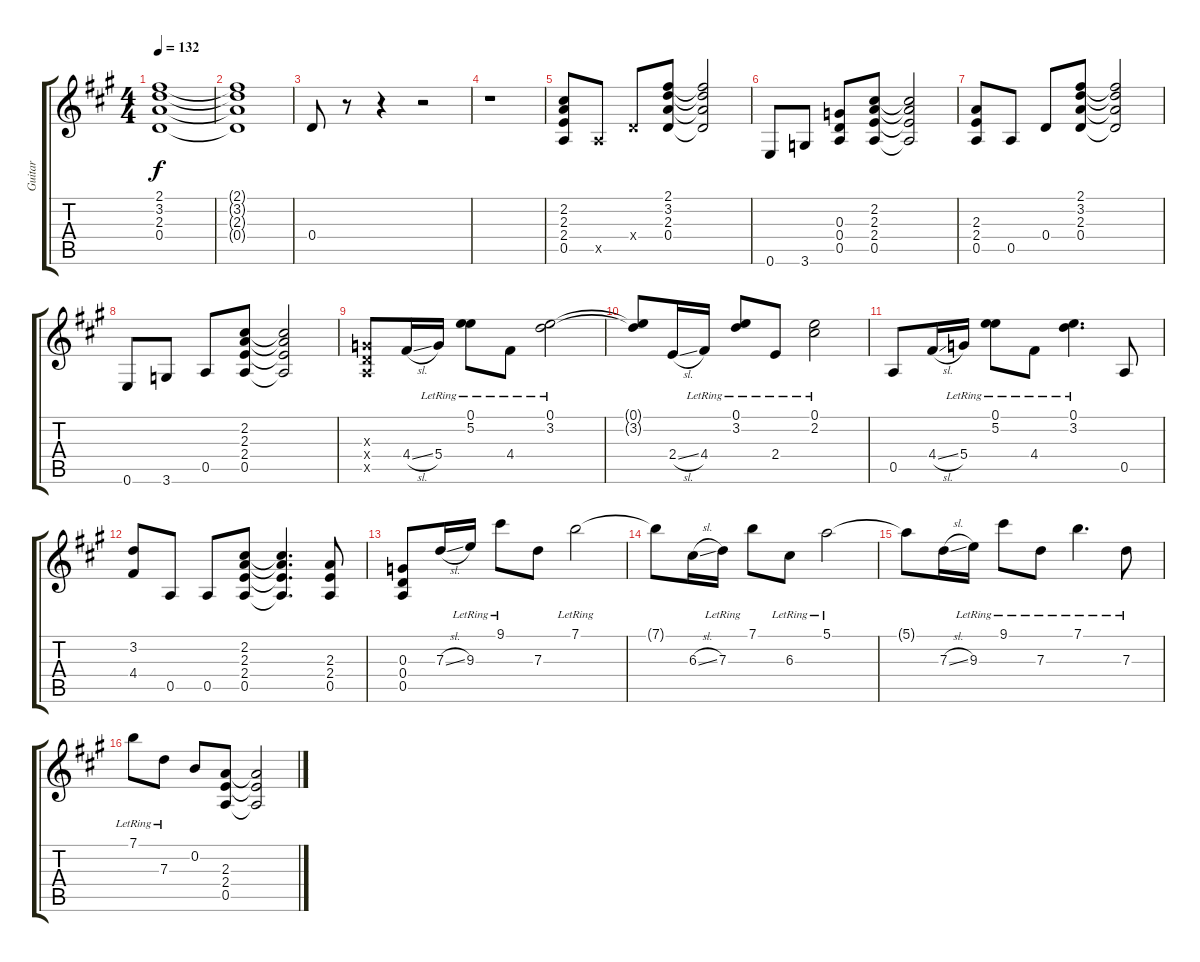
\track ("Guitar" "Guitar") {instrument distortionguitar}
\staff {score tabs}
\tuning (E4 B3 G3 D3 A2 E2) {hide}
\ts (4 4)
\tempo 132
\clef g2
\ks a
(2.1 3.2 2.3 0.4).1{dy f} |
(2.1{t} 3.2{t} 2.3{t} 0.4{t}).1 |
0.4.8 r.8 r.4 r.2 |
r.1 |
(2.2 2.3 2.4 0.5).8 0.5{x}.8 0.4{x}.8 (2.1 3.2 2.3 0.4).8 (2.1{t} 3.2{t} 2.3{t} 0.4{t}).2 |
0.6.8 3.6.8 (0.3 0.4 0.5).8 (2.2 2.3 2.4 0.5).8 (2.2{t} 2.3{t} 2.4{t} 0.5{t}).2 |
(2.3 2.4 0.5).8 0.5.8 0.4.8 (2.1 3.2 2.3 0.4).8 (2.1{t} 3.2{t} 2.3{t} 0.4{t}).2 |
0.6.8 3.6.8 0.5.8 (2.2 2.3 2.4 0.5).8 (2.2{t} 2.3{t} 2.4{t} 0.5{t}).2 |
(0.3{x} 0.4{x} 0.5{x}).8 4.4{sl}.16 5.4{lr}.16 (0.1{lr} 5.2{lr}).8 4.4{lr}.8 (0.1 3.2{lr}).2 |
(0.1{t} 3.2{t}).8 2.4{sl}.16 4.4{lr}.16 (0.1{lr} 3.2{lr}).8 2.4{lr}.8 (0.1{lr} 2.2{lr}).2 |
0.5.8 4.4{sl}.16 5.4{lr}.16 (0.1{lr} 5.2{lr}).8 4.4{lr}.8 (0.1{lr} 3.2{lr}).4{d} 0.5.8 |
(3.2 4.4).8 0.5.8 0.5.8 (2.2 2.3 2.4 0.5).8 (2.2{t} 2.3{t} 2.4{t} 0.5{t}).4{d} (2.3 2.4 0.5).8 |
(0.3 0.4 0.5).8 7.3{sl}.16 9.3{lr}.16 9.1{lr}.8 7.3.8 7.1{lr}.2 |
7.1{t}.8 6.3{sl}.16 7.3{lr}.16 7.1.8 6.3{lr}.8 5.1{lr}.2 |
5.1{t}.8 7.3{sl}.16 9.3{lr}.16 9.1{lr}.8 7.3{lr}.8 7.1{lr}.4{d} 7.3{lr}.8 |
7.1{lr}.8 7.3{lr}.8 0.2.8 (2.3 2.4 0.5).8 (2.3{t} 2.4{t} 0.5{t}).2
